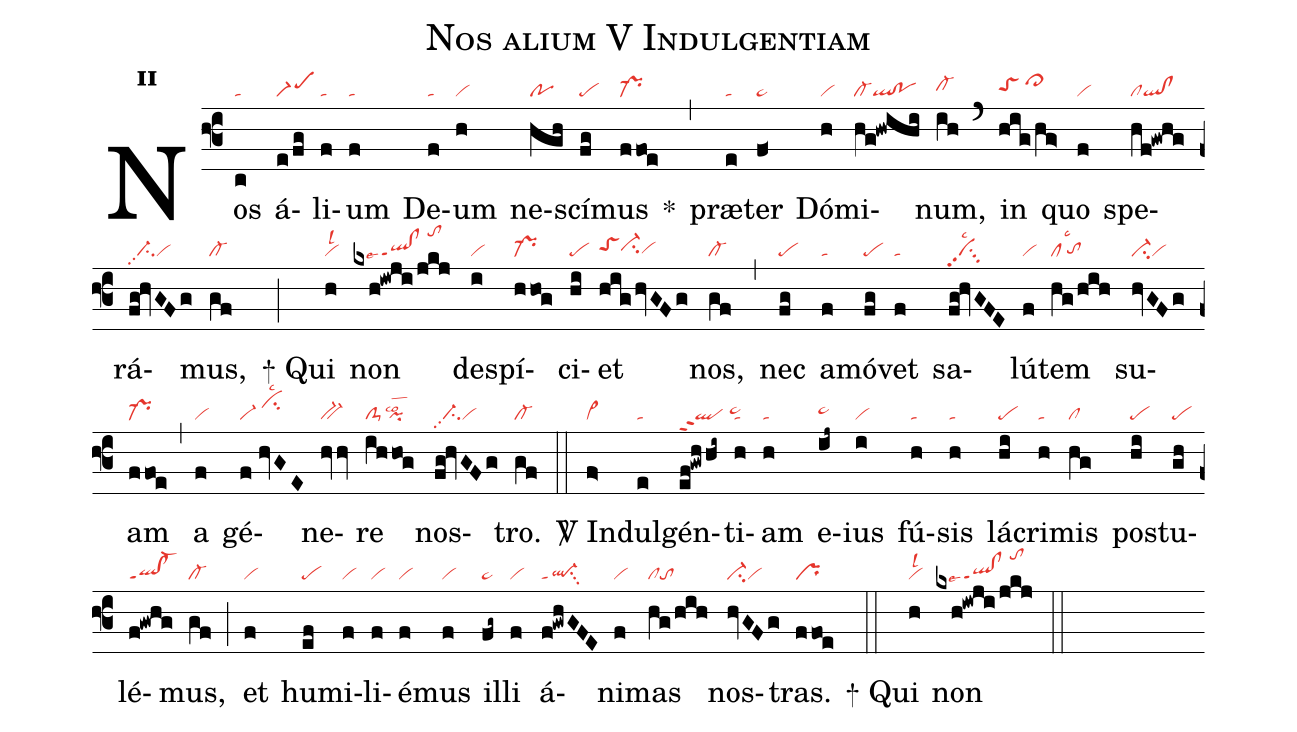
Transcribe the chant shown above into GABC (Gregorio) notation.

name:Nos alium V Indulgentiam;
office-part:re;
mode:2;
nabc-lines:1;
%%
initial-style: 1;
name:Nos alium;
mode: 2;
office-part: Responsorium;
annotation: Resp.;
annotation: ii;
nabc-lines:1;
%%
(f3) Nos(c|ta) á(e/fg|scM1)li(f|ta)um(f|ta) De(f|ta)um(h|vi) ne(hgh|po)scí(fg|pe)mus(ffoe|pr-) <sp>*</sp>(,) præ(e|ta)ter(f<|pe~) Dó(h|vi)mi(hg!hwihi|cl-ql!po)num,(ih|cl-hh) (`) in(hig/hg>|toShh/cl>hj) quo(f|vi) spe(hf!gwhg|clql!cl)rá(fg!hvGFg|//ci-pp2vi)mus,(gf|cl-) (;)

<sp>+</sp> Qui(h|vilsl2) non(kxh!iwji/jkj|///ql!clppt1lse7/tohm) des(i|vi)pí(hhog|pr-)ci(hi|pe)et(highvGFg|toShhci-hhvihg) nos,(gf|cl-) (,) nec(fg|pe) a(f|ta)mó(fg|pe)vet(f|ta) sa(fg!hvGFE|vipp2su3lsc2)lú(f|vi)tem(hg/hih|cllsc3`tohg) su(hvGFg|ci-vi)am(ffoe|pr-) (,) a(f|vi) gé(f//hvGE|vi-/cihjlsc2)ne(hvhv|bv-)re(ihhog|clS-pilsco2) nos(fg!hvGFg|//ci-pp2vi)tro.(gf|cl-) (::)

<sp>V/</sp> In(f>|vi>)dul(e|ta)gén(ef!gwh/hi~|qlppt2/pe~hh)ti(h|ta)am(h|ta) e(ij~|pe~hh)ius(i|vi) fú(h|ta)sis(h|ta) lá(hi|pe)cri(h|ta)mis(hg|cl) pos(hi|pe)tu(gh|pe)lé(f!gwhg|ql!cl-ppt1)mus,(gf|cl-) (;)et(f|vi) hu(ef|pe)mi(f|vi)li(f|vi)é(f|vi)mus(f|vi) il(fg~|pe~)li(f|vi) á(f!gwhGFE|ql-ppt1su3)ni(f|vi)mas(hg/hih|clto) nos(hvGFg|ci-vi)tras.(ffoe|pr) (::)

<sp>+</sp> Qui(h|vilsl2) non(kxh!iwji/jkj|///ql!clppt1lse7/tohm) (::)
